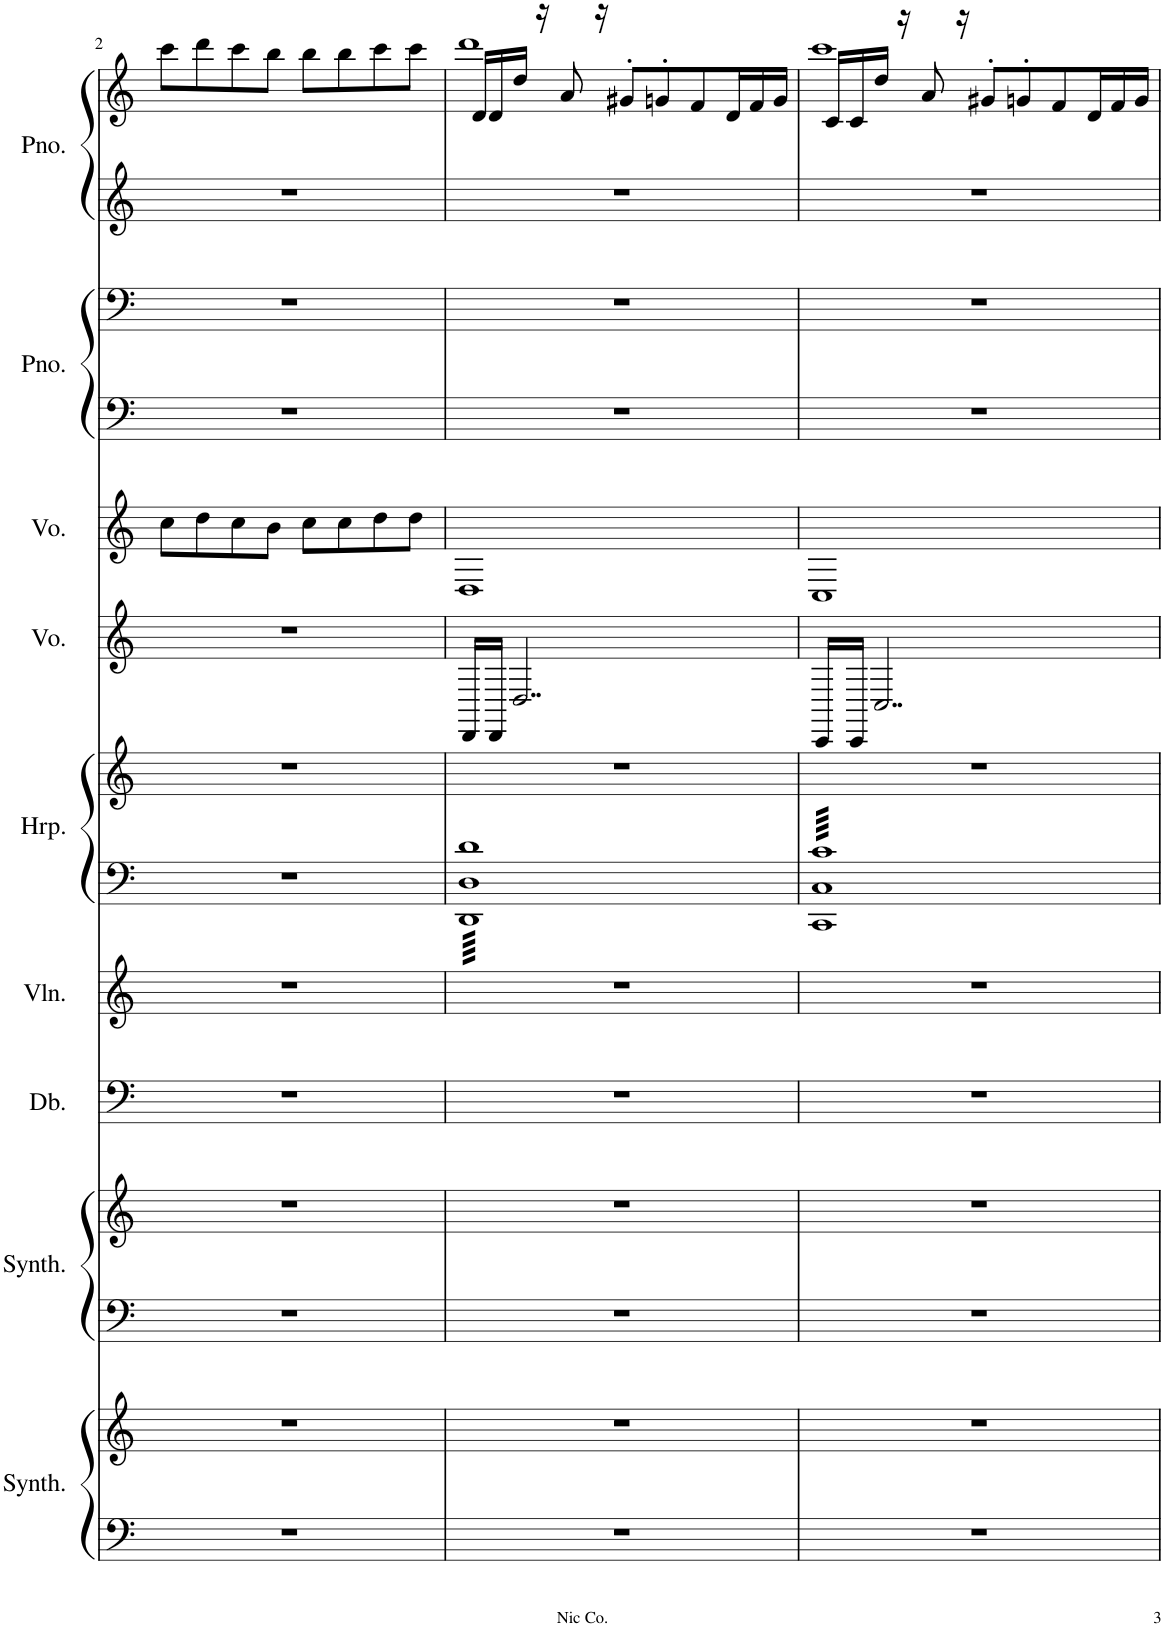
**kern	**kern	**kern	**kern	**kern	**kern	**kern	**kern	**kern	**kern	**kern	**kern	**kern	**kern
*part9	*part9	*part8	*part8	*part7	*part6	*part5	*part5	*part4	*part3	*part2	*part2	*part1	*part1
*staff14	*staff13	*staff12	*staff11	*staff10	*staff9	*staff8	*staff7	*staff6	*staff5	*staff4	*staff3	*staff2	*staff1
*I"String Synthesizer	*	*I"Square Synthesizer	*	*I"Double Bass	*I"Violin	*I"Harp	*	*I"Voice	*I"Voice	*I"Piano	*	*I"Piano	*
*I'Synth.	*	*I'Synth.	*	*I'Db.	*I'Vln.	*I'Hrp.	*	*I'Vo.	*I'Vo.	*I'Pno.	*	*I'Pno.	*
!!LO:PB:g=z
*clefF4	*clefG2	*clefF4	*clefG2	*clefF4	*clefG2	*clefF4	*clefG2	*clefG2	*clefG2	*clefF4	*clefF4	*clefG2	*clefG2
*	*	*	*	*Trd7c12	*	*	*	*	*	*	*	*	*
*k[]	*k[]	*k[]	*k[]	*k[]	*k[]	*k[]	*k[]	*k[]	*k[]	*k[]	*k[]	*k[]	*k[]
*M4/4	*M4/4	*M4/4	*M4/4	*M4/4	*M4/4	*M4/4	*M4/4	*M4/4	*M4/4	*M4/4	*M4/4	*M4/4	*M4/4
=2	=2	=2	=2	=2	=2	=2	=2	=2	=2	=2	=2	=2	=2
1r	1r	1r	1r	1r	1r	1r	1r	1r	8cc\L	1r	1r	1r	8ccc\L
.	.	.	.	.	.	.	.	.	8dd\	.	.	.	8ddd\
.	.	.	.	.	.	.	.	.	8cc\	.	.	.	8ccc\
.	.	.	.	.	.	.	.	.	8b\J	.	.	.	8bb\J
.	.	.	.	.	.	.	.	.	8cc\L	.	.	.	8bb\L
.	.	.	.	.	.	.	.	.	8cc\	.	.	.	8bb\
.	.	.	.	.	.	.	.	.	8dd\	.	.	.	8ccc\
.	.	.	.	.	.	.	.	.	8dd\J	.	.	.	8ccc\J
=3	=3	=3	=3	=3	=3	=3	=3	=3	=3	=3	=3	=3	=3
*	*	*	*	*	*	*	*	*	*	*	*	*	*^
*	*	*	*	*	*	*tremolo	*	*	*	*	*	*	*	*
1r	1r	1r	1r	1r	1r	64DD 64D 64dLLLL	1r	16DD/LL	1D	1r	1r	1r	16d/LL	1ddd
.	.	.	.	.	.	64DD 64D 64d	.	.	.	.	.	.	.	.
.	.	.	.	.	.	64DD 64D 64d	.	.	.	.	.	.	.	.
.	.	.	.	.	.	64DD 64D 64d	.	.	.	.	.	.	.	.
.	.	.	.	.	.	64DD 64D 64d	.	16DD/JJ	.	.	.	.	16d/	.
.	.	.	.	.	.	64DD 64D 64d	.	.	.	.	.	.	.	.
.	.	.	.	.	.	64DD 64D 64d	.	.	.	.	.	.	.	.
.	.	.	.	.	.	64DD 64D 64d	.	.	.	.	.	.	.	.
.	.	.	.	.	.	64DD 64D 64d	.	2..D/	.	.	.	.	16dd/JJ	.
.	.	.	.	.	.	64DD 64D 64d	.	.	.	.	.	.	.	.
.	.	.	.	.	.	64DD 64D 64d	.	.	.	.	.	.	.	.
.	.	.	.	.	.	64DD 64D 64d	.	.	.	.	.	.	.	.
.	.	.	.	.	.	64DD 64D 64d	.	.	.	.	.	.	16r	.
.	.	.	.	.	.	64DD 64D 64d	.	.	.	.	.	.	.	.
.	.	.	.	.	.	64DD 64D 64d	.	.	.	.	.	.	.	.
.	.	.	.	.	.	64DD 64D 64d	.	.	.	.	.	.	.	.
.	.	.	.	.	.	64DD 64D 64d	.	.	.	.	.	.	8a/	.
.	.	.	.	.	.	64DD 64D 64d	.	.	.	.	.	.	.	.
.	.	.	.	.	.	64DD 64D 64d	.	.	.	.	.	.	.	.
.	.	.	.	.	.	64DD 64D 64d	.	.	.	.	.	.	.	.
.	.	.	.	.	.	64DD 64D 64d	.	.	.	.	.	.	.	.
.	.	.	.	.	.	64DD 64D 64d	.	.	.	.	.	.	.	.
.	.	.	.	.	.	64DD 64D 64d	.	.	.	.	.	.	.	.
.	.	.	.	.	.	64DD 64D 64d	.	.	.	.	.	.	.	.
.	.	.	.	.	.	64DD 64D 64d	.	.	.	.	.	.	16r	.
.	.	.	.	.	.	64DD 64D 64d	.	.	.	.	.	.	.	.
.	.	.	.	.	.	64DD 64D 64d	.	.	.	.	.	.	.	.
.	.	.	.	.	.	64DD 64D 64d	.	.	.	.	.	.	.	.
.	.	.	.	.	.	64DD 64D 64d	.	.	.	.	.	.	8g#X'/L	.
.	.	.	.	.	.	64DD 64D 64d	.	.	.	.	.	.	.	.
.	.	.	.	.	.	64DD 64D 64d	.	.	.	.	.	.	.	.
.	.	.	.	.	.	64DD 64D 64d	.	.	.	.	.	.	.	.
.	.	.	.	.	.	64DD 64D 64d	.	.	.	.	.	.	.	.
.	.	.	.	.	.	64DD 64D 64d	.	.	.	.	.	.	.	.
.	.	.	.	.	.	64DD 64D 64d	.	.	.	.	.	.	.	.
.	.	.	.	.	.	64DD 64D 64d	.	.	.	.	.	.	.	.
.	.	.	.	.	.	64DD 64D 64d	.	.	.	.	.	.	8gn'/	.
.	.	.	.	.	.	64DD 64D 64d	.	.	.	.	.	.	.	.
.	.	.	.	.	.	64DD 64D 64d	.	.	.	.	.	.	.	.
.	.	.	.	.	.	64DD 64D 64d	.	.	.	.	.	.	.	.
.	.	.	.	.	.	64DD 64D 64d	.	.	.	.	.	.	.	.
.	.	.	.	.	.	64DD 64D 64d	.	.	.	.	.	.	.	.
.	.	.	.	.	.	64DD 64D 64d	.	.	.	.	.	.	.	.
.	.	.	.	.	.	64DD 64D 64d	.	.	.	.	.	.	.	.
.	.	.	.	.	.	64DD 64D 64d	.	.	.	.	.	.	8f/	.
.	.	.	.	.	.	64DD 64D 64d	.	.	.	.	.	.	.	.
.	.	.	.	.	.	64DD 64D 64d	.	.	.	.	.	.	.	.
.	.	.	.	.	.	64DD 64D 64d	.	.	.	.	.	.	.	.
.	.	.	.	.	.	64DD 64D 64d	.	.	.	.	.	.	.	.
.	.	.	.	.	.	64DD 64D 64d	.	.	.	.	.	.	.	.
.	.	.	.	.	.	64DD 64D 64d	.	.	.	.	.	.	.	.
.	.	.	.	.	.	64DD 64D 64d	.	.	.	.	.	.	.	.
.	.	.	.	.	.	64DD 64D 64d	.	.	.	.	.	.	16d/L	.
.	.	.	.	.	.	64DD 64D 64d	.	.	.	.	.	.	.	.
.	.	.	.	.	.	64DD 64D 64d	.	.	.	.	.	.	.	.
.	.	.	.	.	.	64DD 64D 64d	.	.	.	.	.	.	.	.
.	.	.	.	.	.	64DD 64D 64d	.	.	.	.	.	.	16f/	.
.	.	.	.	.	.	64DD 64D 64d	.	.	.	.	.	.	.	.
.	.	.	.	.	.	64DD 64D 64d	.	.	.	.	.	.	.	.
.	.	.	.	.	.	64DD 64D 64d	.	.	.	.	.	.	.	.
.	.	.	.	.	.	64DD 64D 64d	.	.	.	.	.	.	16g/JJ	.
.	.	.	.	.	.	64DD 64D 64d	.	.	.	.	.	.	.	.
.	.	.	.	.	.	64DD 64D 64d	.	.	.	.	.	.	.	.
.	.	.	.	.	.	64DD 64D 64dJJJJ	.	.	.	.	.	.	.	.
=4	=4	=4	=4	=4	=4	=4	=4	=4	=4	=4	=4	=4	=4	=4
1r	1r	1r	1r	1r	1r	64CC 64C 64cLLLL	1r	16CC/LL	1C	1r	1r	1r	16c/LL	1ccc
.	.	.	.	.	.	64CC 64C 64c	.	.	.	.	.	.	.	.
.	.	.	.	.	.	64CC 64C 64c	.	.	.	.	.	.	.	.
.	.	.	.	.	.	64CC 64C 64c	.	.	.	.	.	.	.	.
.	.	.	.	.	.	64CC 64C 64c	.	16CC/JJ	.	.	.	.	16c/	.
.	.	.	.	.	.	64CC 64C 64c	.	.	.	.	.	.	.	.
.	.	.	.	.	.	64CC 64C 64c	.	.	.	.	.	.	.	.
.	.	.	.	.	.	64CC 64C 64c	.	.	.	.	.	.	.	.
.	.	.	.	.	.	64CC 64C 64c	.	2..C/	.	.	.	.	16dd/JJ	.
.	.	.	.	.	.	64CC 64C 64c	.	.	.	.	.	.	.	.
.	.	.	.	.	.	64CC 64C 64c	.	.	.	.	.	.	.	.
.	.	.	.	.	.	64CC 64C 64c	.	.	.	.	.	.	.	.
.	.	.	.	.	.	64CC 64C 64c	.	.	.	.	.	.	16r	.
.	.	.	.	.	.	64CC 64C 64c	.	.	.	.	.	.	.	.
.	.	.	.	.	.	64CC 64C 64c	.	.	.	.	.	.	.	.
.	.	.	.	.	.	64CC 64C 64c	.	.	.	.	.	.	.	.
.	.	.	.	.	.	64CC 64C 64c	.	.	.	.	.	.	8a/	.
.	.	.	.	.	.	64CC 64C 64c	.	.	.	.	.	.	.	.
.	.	.	.	.	.	64CC 64C 64c	.	.	.	.	.	.	.	.
.	.	.	.	.	.	64CC 64C 64c	.	.	.	.	.	.	.	.
.	.	.	.	.	.	64CC 64C 64c	.	.	.	.	.	.	.	.
.	.	.	.	.	.	64CC 64C 64c	.	.	.	.	.	.	.	.
.	.	.	.	.	.	64CC 64C 64c	.	.	.	.	.	.	.	.
.	.	.	.	.	.	64CC 64C 64c	.	.	.	.	.	.	.	.
.	.	.	.	.	.	64CC 64C 64c	.	.	.	.	.	.	16r	.
.	.	.	.	.	.	64CC 64C 64c	.	.	.	.	.	.	.	.
.	.	.	.	.	.	64CC 64C 64c	.	.	.	.	.	.	.	.
.	.	.	.	.	.	64CC 64C 64c	.	.	.	.	.	.	.	.
.	.	.	.	.	.	64CC 64C 64c	.	.	.	.	.	.	8g#X'/L	.
.	.	.	.	.	.	64CC 64C 64c	.	.	.	.	.	.	.	.
.	.	.	.	.	.	64CC 64C 64c	.	.	.	.	.	.	.	.
.	.	.	.	.	.	64CC 64C 64c	.	.	.	.	.	.	.	.
.	.	.	.	.	.	64CC 64C 64c	.	.	.	.	.	.	.	.
.	.	.	.	.	.	64CC 64C 64c	.	.	.	.	.	.	.	.
.	.	.	.	.	.	64CC 64C 64c	.	.	.	.	.	.	.	.
.	.	.	.	.	.	64CC 64C 64c	.	.	.	.	.	.	.	.
.	.	.	.	.	.	64CC 64C 64c	.	.	.	.	.	.	8gn'/	.
.	.	.	.	.	.	64CC 64C 64c	.	.	.	.	.	.	.	.
.	.	.	.	.	.	64CC 64C 64c	.	.	.	.	.	.	.	.
.	.	.	.	.	.	64CC 64C 64c	.	.	.	.	.	.	.	.
.	.	.	.	.	.	64CC 64C 64c	.	.	.	.	.	.	.	.
.	.	.	.	.	.	64CC 64C 64c	.	.	.	.	.	.	.	.
.	.	.	.	.	.	64CC 64C 64c	.	.	.	.	.	.	.	.
.	.	.	.	.	.	64CC 64C 64c	.	.	.	.	.	.	.	.
.	.	.	.	.	.	64CC 64C 64c	.	.	.	.	.	.	8f/	.
.	.	.	.	.	.	64CC 64C 64c	.	.	.	.	.	.	.	.
.	.	.	.	.	.	64CC 64C 64c	.	.	.	.	.	.	.	.
.	.	.	.	.	.	64CC 64C 64c	.	.	.	.	.	.	.	.
.	.	.	.	.	.	64CC 64C 64c	.	.	.	.	.	.	.	.
.	.	.	.	.	.	64CC 64C 64c	.	.	.	.	.	.	.	.
.	.	.	.	.	.	64CC 64C 64c	.	.	.	.	.	.	.	.
.	.	.	.	.	.	64CC 64C 64c	.	.	.	.	.	.	.	.
.	.	.	.	.	.	64CC 64C 64c	.	.	.	.	.	.	16d/L	.
.	.	.	.	.	.	64CC 64C 64c	.	.	.	.	.	.	.	.
.	.	.	.	.	.	64CC 64C 64c	.	.	.	.	.	.	.	.
.	.	.	.	.	.	64CC 64C 64c	.	.	.	.	.	.	.	.
.	.	.	.	.	.	64CC 64C 64c	.	.	.	.	.	.	16f/	.
.	.	.	.	.	.	64CC 64C 64c	.	.	.	.	.	.	.	.
.	.	.	.	.	.	64CC 64C 64c	.	.	.	.	.	.	.	.
.	.	.	.	.	.	64CC 64C 64c	.	.	.	.	.	.	.	.
.	.	.	.	.	.	64CC 64C 64c	.	.	.	.	.	.	16g/JJ	.
.	.	.	.	.	.	64CC 64C 64c	.	.	.	.	.	.	.	.
.	.	.	.	.	.	64CC 64C 64c	.	.	.	.	.	.	.	.
.	.	.	.	.	.	64CC 64C 64cJJJJ	.	.	.	.	.	.	.	.
*	*	*	*	*	*	*Xtremolo	*	*	*	*	*	*	*	*
*	*	*	*	*	*	*	*	*	*	*	*	*	*v	*v
=	=	=	=	=	=	=	=	=	=	=	=	=	=
*-	*-	*-	*-	*-	*-	*-	*-	*-	*-	*-	*-	*-	*-
